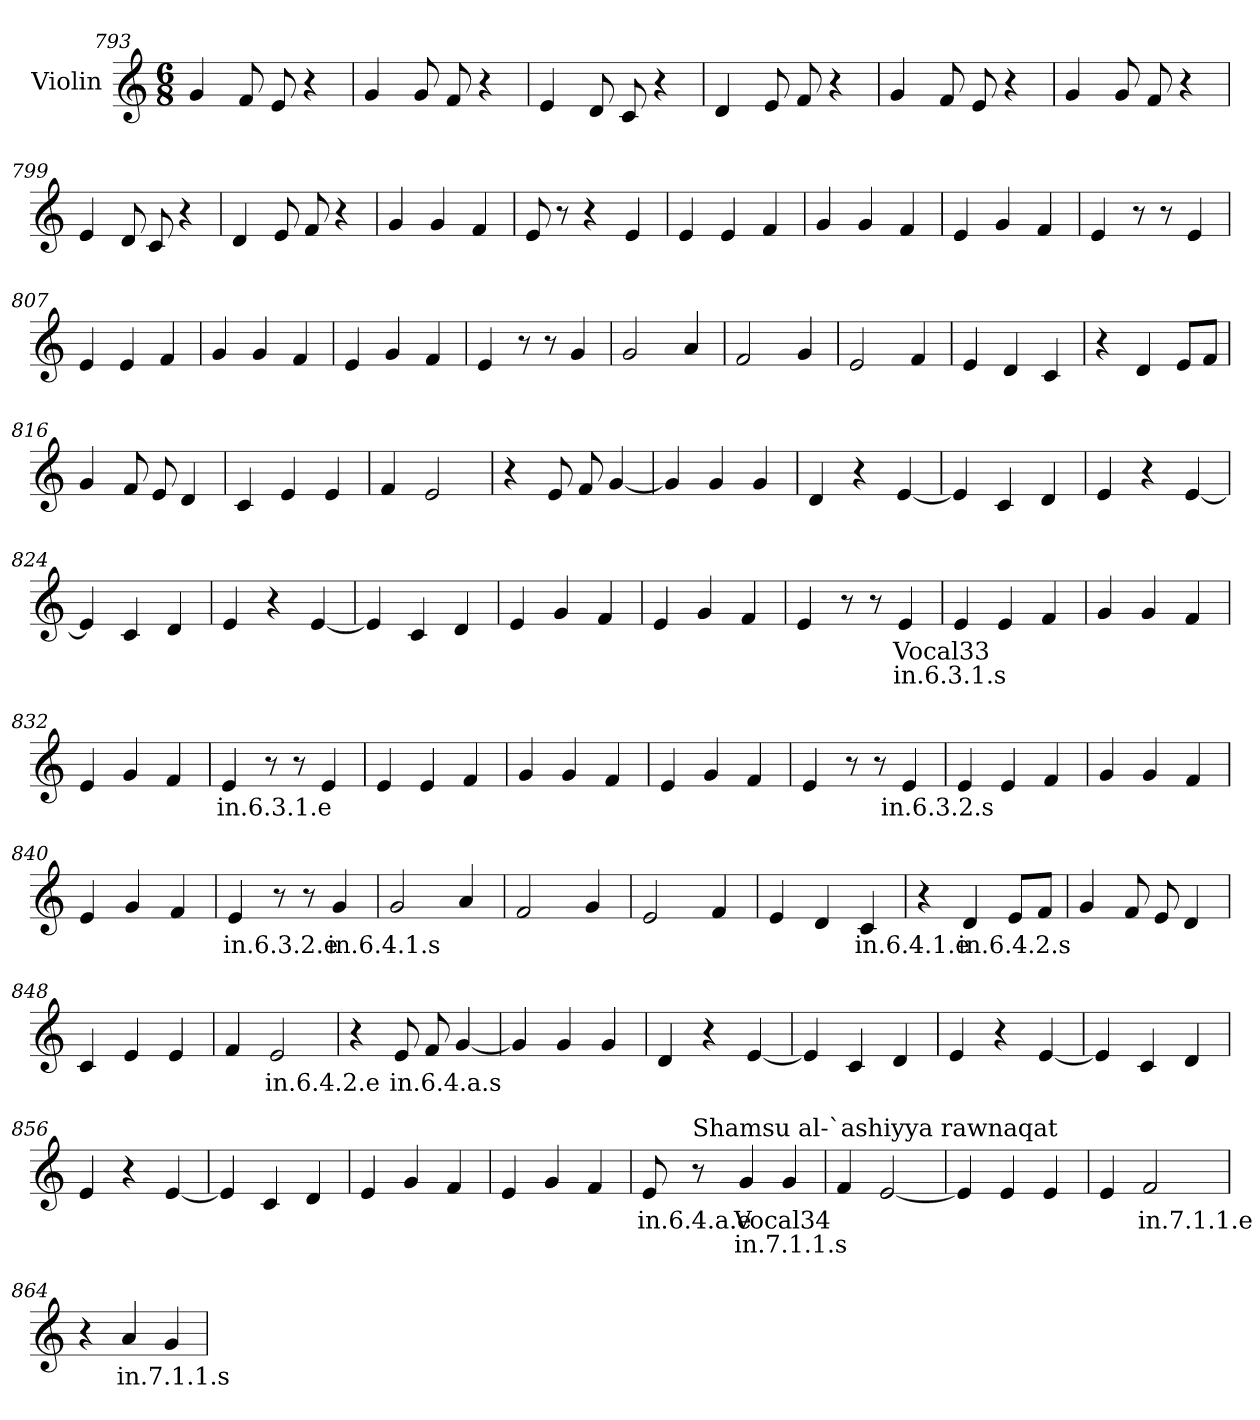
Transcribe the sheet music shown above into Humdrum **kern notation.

**kern	**text	**text
*part1	*part1	*part1
*staff1	*staff1	*staff1
*I"Violin	*	*
*clefG2	*	*
*k[]	*	*
*M6/8	*	*
=793	=793	=793
4g/	.	.
8f/	.	.
8e/	.	.
4r	.	.
=794	=794	=794
4g/	.	.
8g/	.	.
8f/	.	.
4r	.	.
!!LO:LB:g=z
=795	=795	=795
4e/	.	.
8d/	.	.
8c/	.	.
4r	.	.
=796	=796	=796
4d/	.	.
8e/	.	.
8f/	.	.
4r	.	.
=797	=797	=797
4g/	.	.
8f/	.	.
8e/	.	.
4r	.	.
=798	=798	=798
4g/	.	.
8g/	.	.
8f/	.	.
4r	.	.
=799	=799	=799
4e/	.	.
8d/	.	.
8c/	.	.
4r	.	.
=800	=800	=800
4d/	.	.
8e/	.	.
8f/	.	.
4r	.	.
!!LO:LB:g=z
=801	=801	=801
4g/	.	.
4g/	.	.
4f/	.	.
=802	=802	=802
8e/	.	.
8r	.	.
4r	.	.
4e/	.	.
=803	=803	=803
4e/	.	.
4e/	.	.
4f/	.	.
=804	=804	=804
4g/	.	.
4g/	.	.
4f/	.	.
=805	=805	=805
4e/	.	.
4g/	.	.
4f/	.	.
=806	=806	=806
4e/	.	.
8r	.	.
8r	.	.
4e/	.	.
=807	=807	=807
4e/	.	.
4e/	.	.
4f/	.	.
!!LO:LB:g=z
=808	=808	=808
4g/	.	.
4g/	.	.
4f/	.	.
=809	=809	=809
4e/	.	.
4g/	.	.
4f/	.	.
=810	=810	=810
4e/	.	.
8r	.	.
8r	.	.
4g/	.	.
=811	=811	=811
2g/	.	.
4a/	.	.
=812	=812	=812
2f/	.	.
4g/	.	.
=813	=813	=813
2e/	.	.
4f/	.	.
=814	=814	=814
4e/	.	.
4d/	.	.
4c/	.	.
!!LO:LB:g=z
=815	=815	=815
4r	.	.
4d/	.	.
8e/L	.	.
8f/J	.	.
=816	=816	=816
4g/	.	.
8f/	.	.
8e/	.	.
4d/	.	.
=817	=817	=817
4c/	.	.
4e/	.	.
4e/	.	.
=818	=818	=818
4f/	.	.
2e/	.	.
=819	=819	=819
4r	.	.
8e/	.	.
8f/	.	.
[4g/	.	.
=820	=820	=820
4g/]	.	.
4g/	.	.
4g/	.	.
=821	=821	=821
4d/	.	.
4r	.	.
[4e/	.	.
!!LO:LB:g=z
=822	=822	=822
4e/]	.	.
4c/	.	.
4d/	.	.
=823	=823	=823
4e/	.	.
4r	.	.
[4e/	.	.
=824	=824	=824
4e/]	.	.
4c/	.	.
4d/	.	.
=825	=825	=825
4e/	.	.
4r	.	.
[4e/	.	.
=826	=826	=826
4e/]	.	.
4c/	.	.
4d/	.	.
=827	=827	=827
4e/	.	.
4g/	.	.
4f/	.	.
=828	=828	=828
4e/	.	.
4g/	.	.
4f/	.	.
!!LO:PB:g=z
=829	=829	=829
4e/	.	.
8r	.	.
8r	.	.
!	!LO:LY:b	!LO:LY:b
4e/	Vocal33	in.6.3.1.s
=830	=830	=830
4e/	.	.
4e/	.	.
4f/	.	.
=831	=831	=831
4g/	.	.
4g/	.	.
4f/	.	.
=832	=832	=832
4e/	.	.
4g/	.	.
4f/	.	.
=833	=833	=833
!	!LO:LY:b	!
4e/	in.6.3.1.e	.
8r	.	.
8r	.	.
4e/	.	.
=834	=834	=834
4e/	.	.
4e/	.	.
4f/	.	.
=835	=835	=835
4g/	.	.
4g/	.	.
4f/	.	.
!!LO:LB:g=z
=836	=836	=836
4e/	.	.
4g/	.	.
4f/	.	.
=837	=837	=837
4e/	.	.
8r	.	.
8r	.	.
!	!LO:LY:b	!
4e/	in.6.3.2.s	.
=838	=838	=838
4e/	.	.
4e/	.	.
4f/	.	.
=839	=839	=839
4g/	.	.
4g/	.	.
4f/	.	.
=840	=840	=840
4e/	.	.
4g/	.	.
4f/	.	.
=841	=841	=841
!	!LO:LY:b	!
4e/	in.6.3.2.e	.
8r	.	.
8r	.	.
!	!LO:LY:b	!
4g/	in.6.4.1.s	.
=842	=842	=842
2g/	.	.
4a/	.	.
=843	=843	=843
2f/	.	.
4g/	.	.
!!LO:LB:g=z
=844	=844	=844
2e/	.	.
4f/	.	.
=845	=845	=845
4e/	.	.
4d/	.	.
!	!LO:LY:b	!
4c/	in.6.4.1.e	.
=846	=846	=846
4r	.	.
!	!LO:LY:b	!
4d/	in.6.4.2.s	.
8e/L	.	.
8f/J	.	.
=847	=847	=847
4g/	.	.
8f/	.	.
8e/	.	.
4d/	.	.
=848	=848	=848
4c/	.	.
4e/	.	.
4e/	.	.
=849	=849	=849
4f/	.	.
!	!LO:LY:b	!
2e/	in.6.4.2.e	.
!!LO:LB:g=z
=850	=850	=850
4r	.	.
!	!LO:LY:b	!
8e/	in.6.4.a.s	.
8f/	.	.
[4g/	.	.
=851	=851	=851
4g/]	.	.
4g/	.	.
4g/	.	.
=852	=852	=852
4d/	.	.
4r	.	.
[4e/	.	.
=853	=853	=853
4e/]	.	.
4c/	.	.
4d/	.	.
=854	=854	=854
4e/	.	.
4r	.	.
[4e/	.	.
=855	=855	=855
4e/]	.	.
4c/	.	.
4d/	.	.
=856	=856	=856
4e/	.	.
4r	.	.
[4e/	.	.
!!LO:LB:g=z
=857	=857	=857
4e/]	.	.
4c/	.	.
4d/	.	.
=858	=858	=858
4e/	.	.
4g/	.	.
4f/	.	.
=859	=859	=859
4e/	.	.
4g/	.	.
4f/	.	.
=860	=860	=860
*MM160	*	*
!	!LO:LY:b	!
8e/	in.6.4.a.e	.
!LO:TX:a:t=Shamsu al-`ashiyya rawnaqat	!	!
8r	.	.
!	!LO:LY:b	!LO:LY:b
4g/	Vocal34	in.7.1.1.s
4g/	.	.
=861	=861	=861
4f/	.	.
[2e/	.	.
=862	=862	=862
4e/]	.	.
4e/	.	.
4e/	.	.
=863	=863	=863
4e/	.	.
!	!LO:LY:b	!
2f/	in.7.1.1.e	.
!!LO:LB:g=z
=864	=864	=864
4r	.	.
!	!LO:LY:b	!
4a/	in.7.1.1.s	.
4g/	.	.
=	=	=
*-	*-	*-
